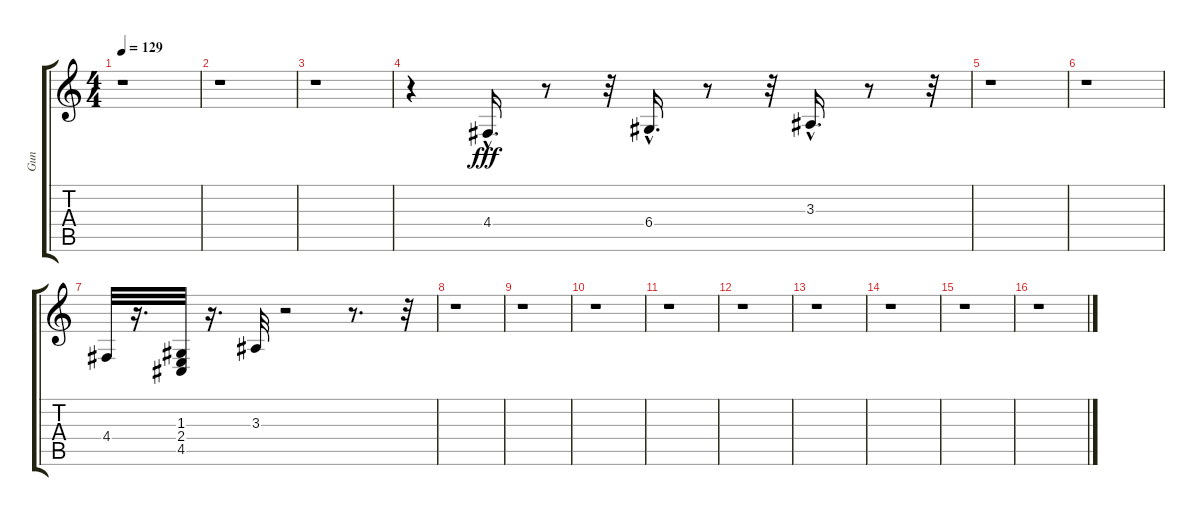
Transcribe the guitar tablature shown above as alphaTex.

\track ("Gun" "Gun") {instrument gunshot}
\staff {score tabs}
\tuning (E4 B3 G3 D3 A2 E2) {hide}
\ts (4 4)
\tempo 129
\clef g2
\ks c
r.1{dy fff} |
r.1 |
r.1 |
r.4 4.4{hac}.16{d} r.8 r.32 6.4{hac}.16{d} r.8 r.32 3.3{hac}.16{d} r.8 r.32 |
r.1 |
r.1 |
4.4.32 r.16{d} (1.3 2.4 4.5).32 r.16{d} 3.3.32 r.2 r.8{d} r.32 |
r.1 |
r.1 |
r.1 |
r.1 |
r.1 |
r.1 |
r.1 |
r.1 |
r.1
